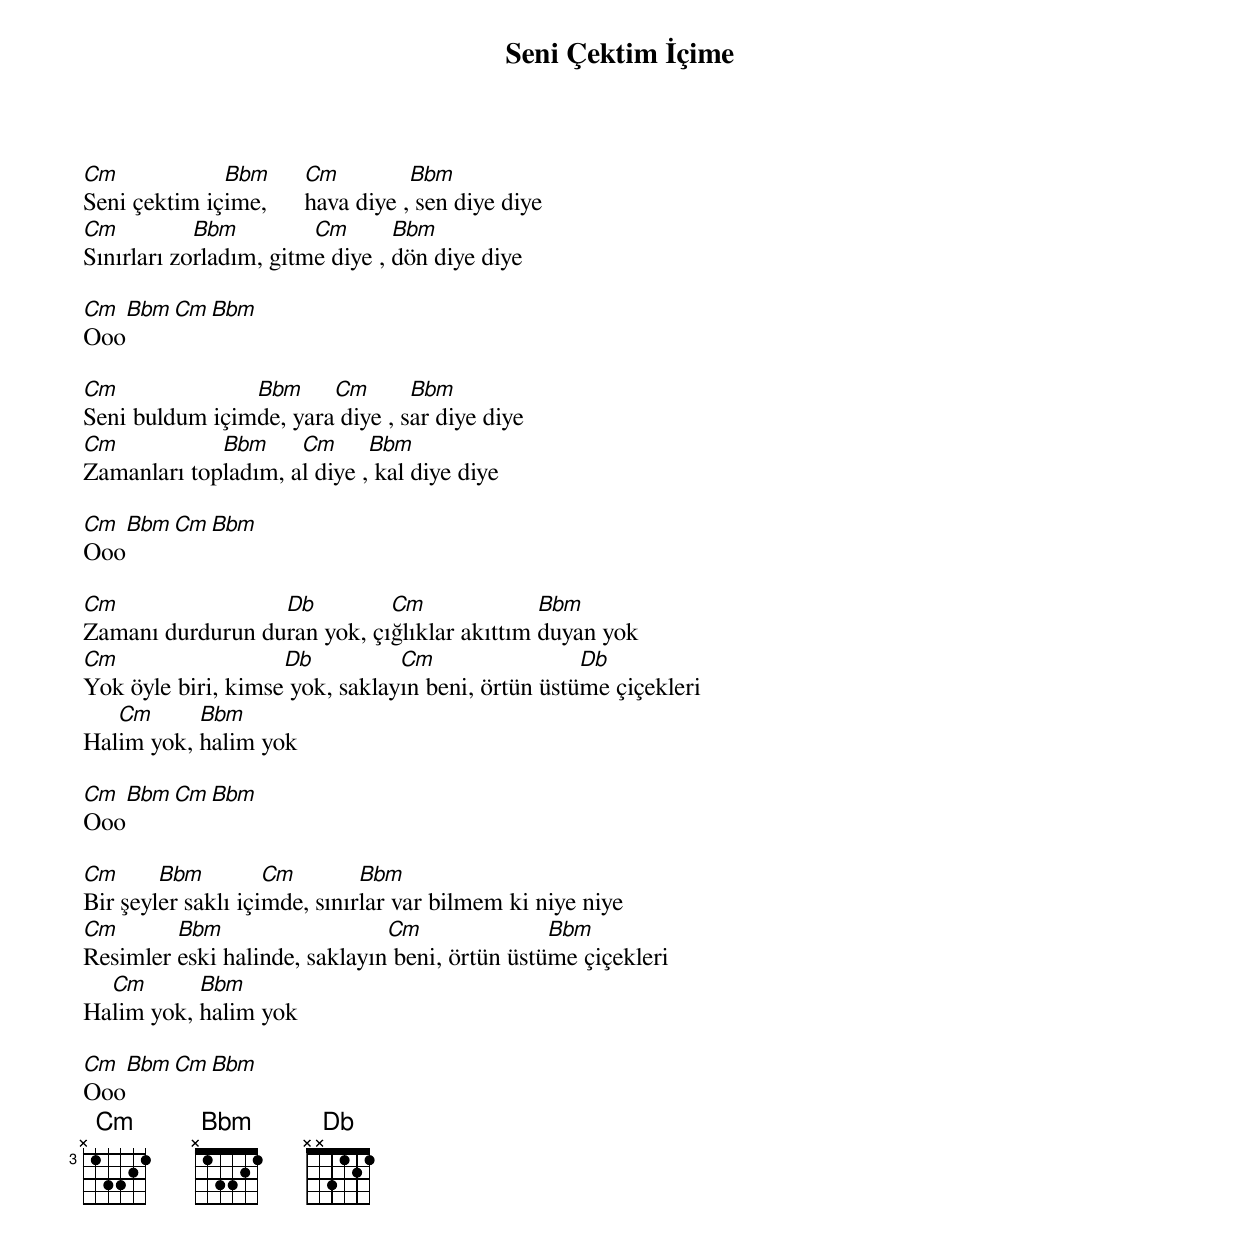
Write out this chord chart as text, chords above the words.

{title: Seni Çektim İçime}
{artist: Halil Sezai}

Cm            Bbm       Cm         Bbm
Seni çektim içime,      hava diye , sen diye diye
Cm          Bbm         Cm       Bbm
Sınırları zorladım, gitme diye , dön diye diye

Cm Bbm Cm Bbm
Ooo

Cm              Bbm     Cm       Bbm
Seni buldum içimde, yara diye , sar diye diye
Cm           Bbm     Cm      Bbm
Zamanları topladım, al diye , kal diye diye

Cm Bbm Cm Bbm
Ooo

Cm                Db         Cm              Bbm
Zamanı durdurun duran yok, çığlıklar akıttım duyan yok
Cm                  Db          Cm                 Db
Yok öyle biri, kimse yok, saklayın beni, örtün üstüme çiçekleri
   Cm      Bbm
Halim yok, halim yok

Cm Bbm Cm Bbm
Ooo

Cm      Bbm         Cm        Bbm
Bir şeyler saklı içimde, sınırlar var bilmem ki niye niye
Cm       Bbm                   Cm               Bbm
Resimler eski halinde, saklayın beni, örtün üstüme çiçekleri
  Cm       Bbm
Halim yok, halim yok

Cm Bbm Cm Bbm
Ooo
